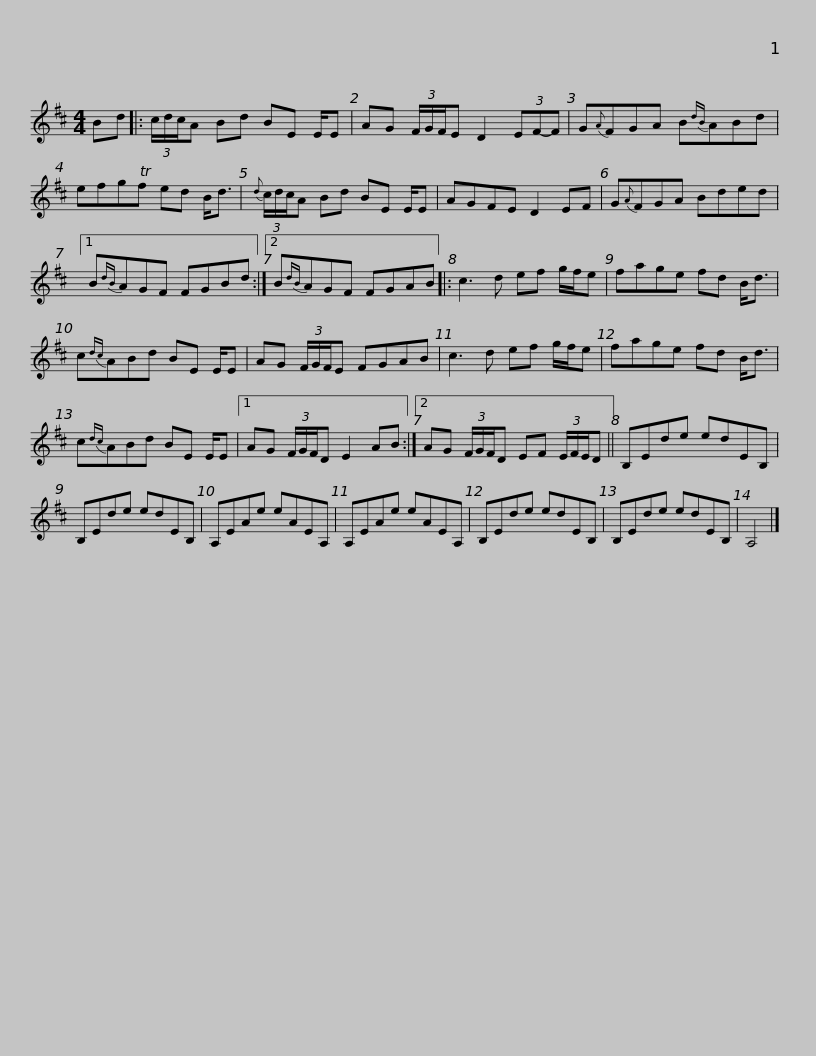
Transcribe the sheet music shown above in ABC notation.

X:1
L:1/8
M:4/4
I:linebreak $
K:Bmin
V:1 treble
V:1
 Bd |: (3c/d/c/A Bd BE E/E | AG (3F/G/F/E D2 (3EF-F | G{A}FGA B{dB}ABd | efgTf ed B<d |$ %5
{d} (3c/d/c/A Bd BE E/E | AGFE D2 EF | G{A}FGA Bded |1 B{dB}AGF FGBd :|2 B{dB}AGF FGAB |:$ %10
 c3 d ef g/f/e | fage fd B<d | c{dc}ABd BE E/E | AG (3F/G/F/E FGAB | c3 d ef g/f/e |$ %15
 fage fd B<d | c{dc}ABd BE E/E |1 AG (3F/G/F/D E2 AB :|2 AG (3F/G/F/D EF (3E/F/E/D ||$ B,Ede edEB, | %20
 B,Ede edEB, | A,EAe eAEA, | A,EAe eAEA, | B,Ede edEB, |$ B,Ede edEB, | %25
 A,4 |] %26
